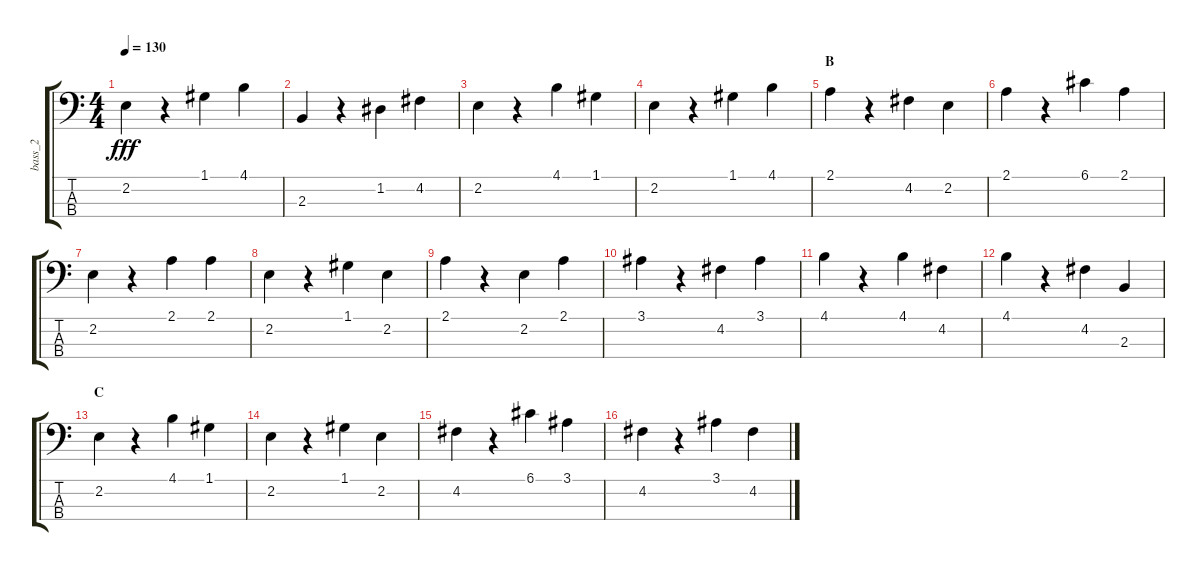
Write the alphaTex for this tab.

\track ("bass_2" "bass_2") {instrument electricguitarmuted}
\staff {score tabs}
\tuning (G2 D2 A1 E1) {hide}
\ts (4 4)
\tempo 130
\clef f4
\ks c
2.2.4{dy fff} r.4 1.1.4 4.1.4 |
2.3.4 r.4 1.2.4 4.2.4 |
2.2.4 r.4 4.1.4 1.1.4 |
2.2.4 r.4 1.1.4 4.1.4 |
\section ("" "B")
2.1.4 r.4 4.2.4 2.2.4 |
2.1.4 r.4 6.1.4 2.1.4 |
2.2.4 r.4 2.1.4 2.1.4 |
2.2.4 r.4 1.1.4 2.2.4 |
2.1.4 r.4 2.2.4 2.1.4 |
3.1.4 r.4 4.2.4 3.1.4 |
4.1.4 r.4 4.1.4 4.2.4 |
4.1.4 r.4 4.2.4 2.3.4 |
\section ("" "C")
2.2.4 r.4 4.1.4 1.1.4 |
2.2.4 r.4 1.1.4 2.2.4 |
4.2.4 r.4 6.1.4 3.1.4 |
4.2.4 r.4 3.1.4 4.2.4
